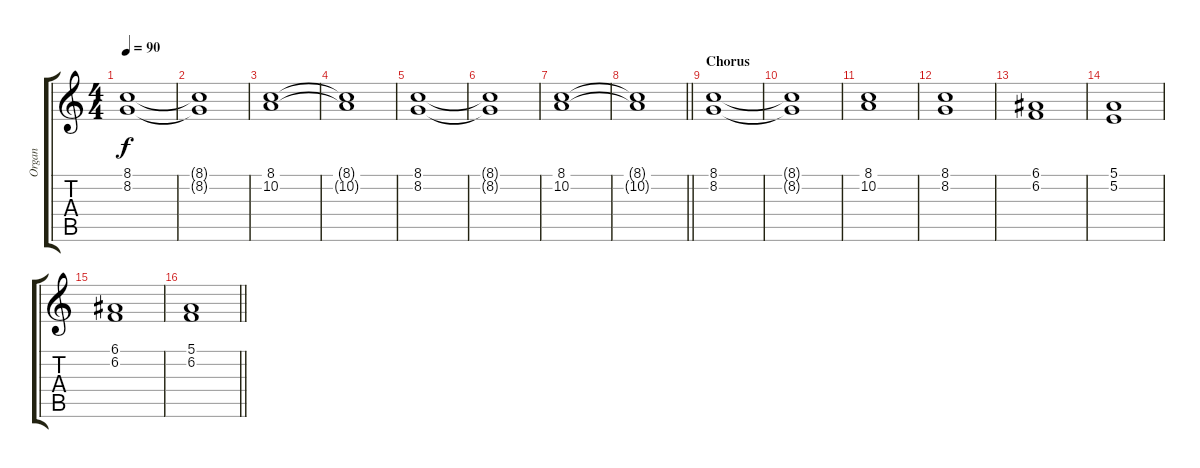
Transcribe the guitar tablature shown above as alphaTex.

\track ("Organ" "Organ") {instrument percussiveorgan}
\staff {score tabs}
\tuning (E4 B3 G3 D3 A2 E2) {hide}
\ts (4 4)
\tempo 90
\clef g2
\ks c
(8.1 8.2).1{dy f} |
(8.1{t} 8.2{t}).1 |
(8.1 10.2).1 |
(8.1{t} 10.2{t}).1 |
(8.1 8.2).1 |
(8.1{t} 8.2{t}).1 |
(8.1 10.2).1 |
\barLineRight lightlight
(8.1{t} 10.2{t}).1 |
\section ("" "Chorus")
(8.1 8.2).1 |
(8.1{t} 8.2{t}).1 |
(8.1 10.2).1 |
(8.1 8.2).1 |
(6.1 6.2).1 |
(5.1 5.2).1 |
(6.1 6.2).1 |
\barLineRight lightlight
(5.1 6.2).1
